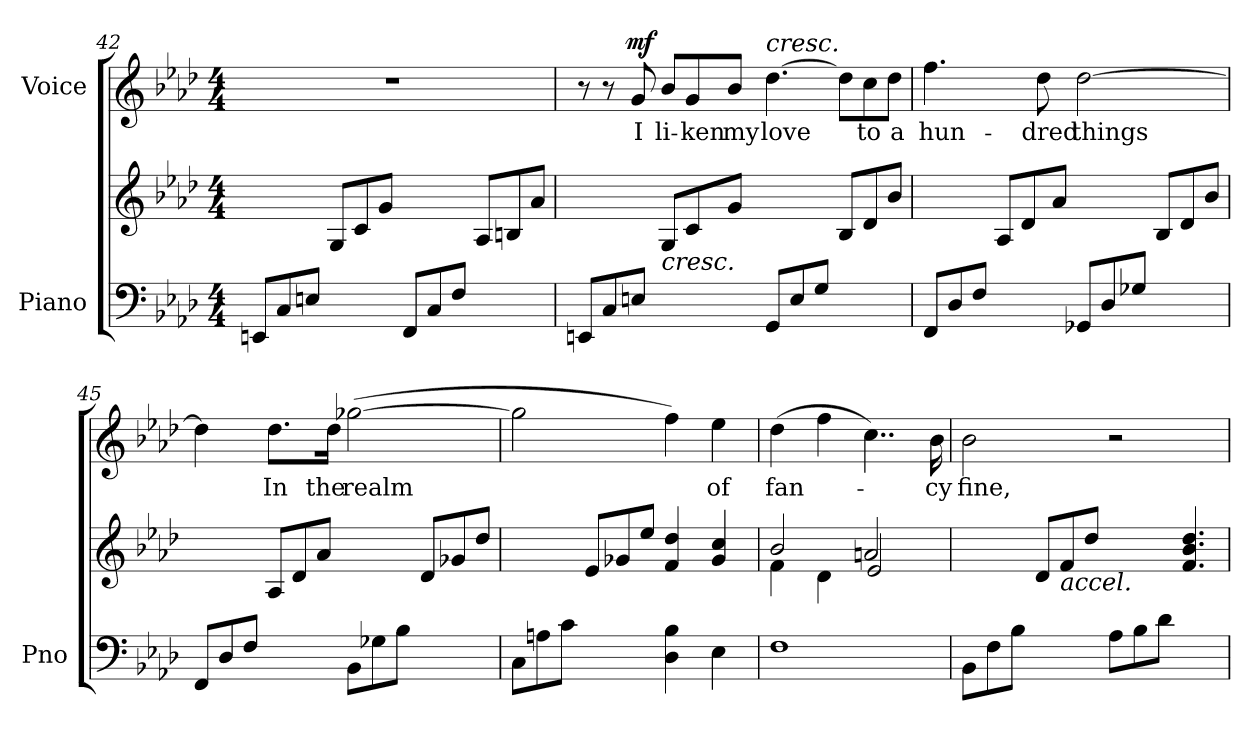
**kern	**kern	**kern	**text	**dynam
*part2	*part2	*part1	*part1	*part1
*staff3	*staff2	*staff1	*staff1	*staff1
*I"Piano	*	*I"Voice	*	*
*I'Pno	*	*	*	*
*clefF4	*clefG2	*clefG2	*	*
*k[b-e-a-d-]	*k[b-e-a-d-]	*k[b-e-a-d-]	*	*
*M4/4	*M4/4	*M4/4	*	*
*Xtuplet	*	*	*	*
=42	=42	=42	=42	=42
*^	*	*	*	*
(<12EEn/L	1ryy	4ryy	1r	.	.
12C/	.	.	.	.	.
12En/J	.	.	.	.	.
*	*	*Xtuplet	*	*	*
4ryy	.	12G/L	.	.	.
.	.	12c/	.	.	.
.	.	12g/J)	.	.	.
(<12FF/L	.	4ryy	.	.	.
12C/	.	.	.	.	.
12F/J	.	.	.	.	.
4ryy	.	12A-/L	.	.	.
.	.	12Bn/	.	.	.
.	.	12a-/J)	.	.	.
!!LO:PB:g=z
=43	=43	=43	=43	=43	=43
*	*	*	*Xtuplet	*	*
(<12EEn/L	1ryy	4ryy	12r	.	.
12C/	.	.	12r	.	.
!	!	!	!	!LO:LY:b	!LO:DY:a
12En/J	.	.	12g/	I	mf
!	!	!LO:TX:b:i:t=cresc.	!	!	!
!	!	!	!	!LO:LY:b	!
4ryy	.	12G/L	12b-/L	li-	.
!	!	!	!	!LO:LY:b	!
.	.	12c/	12g/	-ken	.
!	!	!	!	!LO:LY:b	!
.	.	12g/J)	12b-/J	my	.
!	!	!	!LO:TX:a:i:t=cresc.	!	!
!	!	!	!	!LO:LY:b	!
(<12GG/L	.	4ryy	[6.dd-\	love	.
12E/	.	.	.	.	.
12G/J	.	.	.	.	.
4ryy	.	12B-/L	12dd-\L]	.	.
!	!	!	!	!LO:LY:b	!
.	.	12d-/	12cc\	to	.
!	!	!	!	!LO:LY:b	!
.	.	12b-/J)	12dd-\J	a	.
=44	=44	=44	=44	=44	=44
!	!	!	!	!LO:LY:b	!
(<12FF/L	1ryy	4ryy	4.ff\	hun-	.
12D-/	.	.	.	.	.
12F/J	.	.	.	.	.
4ryy	.	12A-/L	.	.	.
.	.	12d-/	.	.	.
!	!	!	!	!LO:LY:b	!
.	.	.	8dd-\	-dred	.
.	.	12a-/J)	.	.	.
!	!	!	!	!LO:LY:b	!
(<12GG-X/L	.	4ryy	[2dd-\	things	.
12D-/	.	.	.	.	.
12G-X/J	.	.	.	.	.
4ryy	.	12B-/L	.	.	.
.	.	12d-/	.	.	.
.	.	12b-/J)	.	.	.
!!LO:LB:g=z
=45	=45	=45	=45	=45	=45
(<12FF/L	1ryy	4ryy	4dd-\]	.	.
12D-/	.	.	.	.	.
12F/J	.	.	.	.	.
!	!	!	!	!LO:LY:b	!
4ryy	.	12A-/L	8.dd-\L	In	.
.	.	12d-/	.	.	.
.	.	12a-/J)	.	.	.
!	!	!	!	!LO:LY:b	!
.	.	.	16dd-\Jk	the	.
!	!	!	!	!LO:LY:b	!
(>12BB-\L	.	4ryy	(>[2gg-X\	realm	.
12G-X\	.	.	.	.	.
12B-\J	.	.	.	.	.
4ryy	.	12d-/L	.	.	.
.	.	12g-X/	.	.	.
.	.	12dd-/J)	.	.	.
=46	=46	=46	=46	=46	=46
(>12C\L	2ryy	4ryy	2gg-\]	.	.
12An\	.	.	.	.	.
12c\J	.	.	.	.	.
2.ryy	.	12e-/L	.	.	.
.	.	12g-X/	.	.	.
.	.	12ee-/J)	.	.	.
.	4D-\ 4B-\	4f/ 4dd-/	4ff\)	.	.
!	!	!	!	!LO:LY:b	!
.	4E-\	4g-/ 4cc/	4ee-\	of	.
!!LO:LB:g=z
=47	=47	=47	=47	=47	=47
*	*	*^	*	*	*
!	!	!	!	!	!LO:LY:b	!
*v	*v	*	*	*	*	*
1F	2b-/	4f\	(>4dd-\	fan-	.
.	.	4d-\	4ff\	.	.
.	2an/	2e-/	4..cc\)	.	.
!	!	!	!	!LO:LY:b	!
.	.	.	16b-\	-cy	.
*	*v	*v	*	*	*
=48	=48	=48	=48	=48
*^	*	*	*	*
!	!	!	!	!LO:LY:b	!
*	*	*	*^	*	*
*	*	*	*	*^	*	*
(>12BB-\L	1ryy	4ryy	2b-\	4ryy	2.ryy	fine,	.
12F\	.	.	.	.	.	.	.
12B-\J	.	.	.	.	.	.	.
*	*	*	*MM120	*	*	*	*
4ryy	.	12d-/L	.	2.ryy	.	.	.
!	!	!LO:TX:b:i:t=accel.	!	!	!	!	!
.	.	12f/	.	.	.	.	.
.	.	12dd-/J)	.	.	.	.	.
*	*	*	*MM122	*	*	*	*
12A-\L	.	4ryy	2r	.	.	.	.
12B-\	.	.	.	.	.	.	.
12d-\J	.	.	.	.	.	.	.
*	*	*	*MM124	*	*	*	*
4ryy	.	6.f/ 6.b-/ 6.dd-/	.	.	4ryy	.	.
*v	*v	*	*v	*v	*v	*	*
=	=	=	=	=
*-	*-	*-	*-	*-
